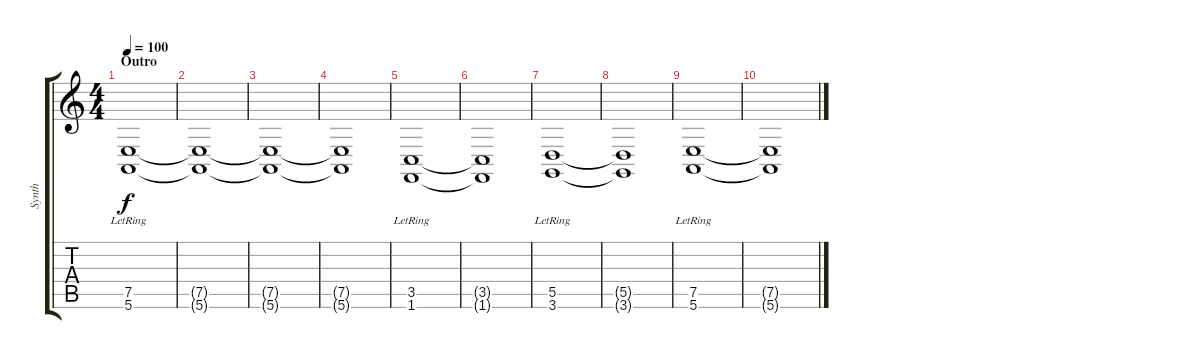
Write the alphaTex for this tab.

\track ("Synth" "Synth") {instrument synthvoice}
\staff {score tabs}
\tuning (E4 B3 G3 D3 A2 E2) {hide}
\ts (4 4)
\section ("" "Outro")
\tempo 100
\clef g2
\ks c
(7.5{lr} 5.6{lr}).1{dy f} |
(7.5{t} 5.6{t}).1 |
(7.5{t} 5.6{t}).1 |
(7.5{t} 5.6{t}).1 |
(3.5{lr} 1.6{lr}).1 |
(3.5{t} 1.6{t}).1 |
(5.5{lr} 3.6{lr}).1 |
(5.5{t} 3.6{t}).1 |
(7.5{lr} 5.6{lr}).1{volume 0} |
(7.5{t} 5.6{t}).1
